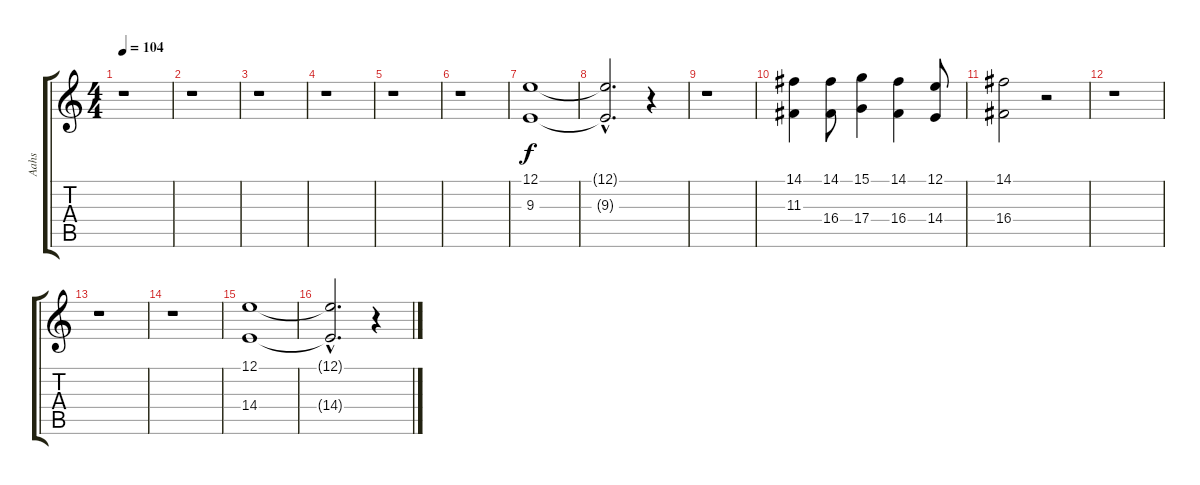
\track ("Aahs" "Aahs") {instrument choiraahs}
\staff {score tabs}
\tuning (E4 B3 G3 D3 A2 E2) {hide}
\ts (4 4)
\tempo 104
\clef g2
\ks c
r.1{dy f} |
r.1 |
r.1 |
r.1 |
r.1 |
r.1 |
(12.1 9.3).1 |
(12.1{hac t} 9.3{hac t}).2{d} r.4 |
r.1 |
(14.1 11.3).4 (14.1 16.4).8 (15.1 17.4).4 (14.1 16.4).4 (12.1 14.4).8 |
(14.1 16.4).2 r.2 |
r.1 |
r.1 |
r.1 |
(12.1 14.4).1 |
(12.1{hac t} 14.4{hac t}).2{d} r.4
